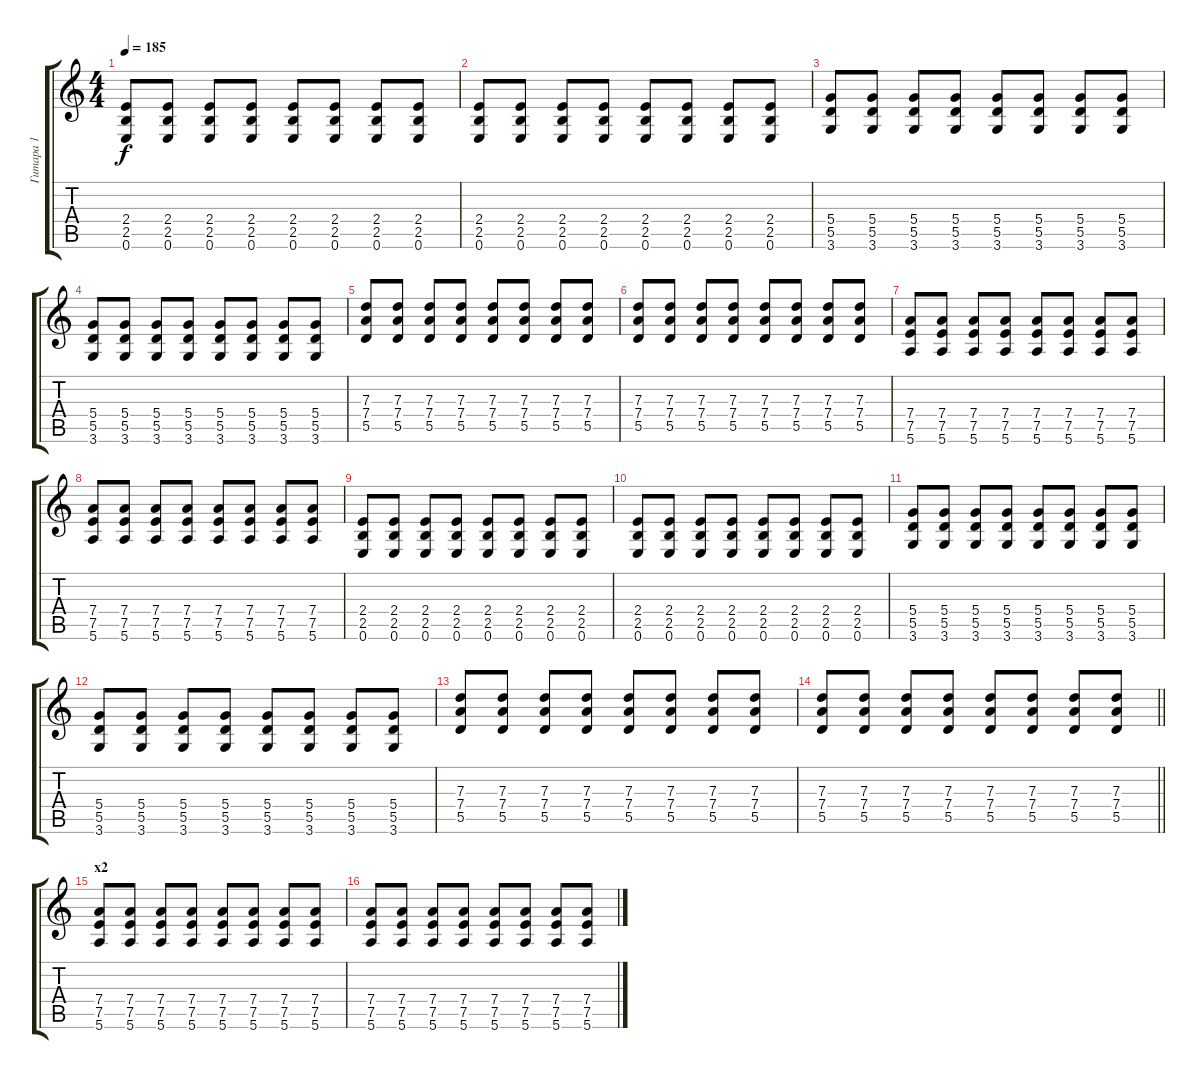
\track ("Гитара 1" "Гитара 1") {instrument distortionguitar}
\staff {score tabs}
\tuning (E4 B3 G3 D3 A2 E2) {hide}
\ts (4 4)
\tempo 185
\clef g2
\ks c
(2.4 2.5 0.6).8{dy f} (2.4 2.5 0.6).8 (2.4 2.5 0.6).8 (2.4 2.5 0.6).8 (2.4 2.5 0.6).8 (2.4 2.5 0.6).8 (2.4 2.5 0.6).8 (2.4 2.5 0.6).8 |
(2.4 2.5 0.6).8 (2.4 2.5 0.6).8 (2.4 2.5 0.6).8 (2.4 2.5 0.6).8 (2.4 2.5 0.6).8 (2.4 2.5 0.6).8 (2.4 2.5 0.6).8 (2.4 2.5 0.6).8 |
(5.4 5.5 3.6).8 (5.4 5.5 3.6).8 (5.4 5.5 3.6).8 (5.4 5.5 3.6).8 (5.4 5.5 3.6).8 (5.4 5.5 3.6).8 (5.4 5.5 3.6).8 (5.4 5.5 3.6).8 |
(5.4 5.5 3.6).8 (5.4 5.5 3.6).8 (5.4 5.5 3.6).8 (5.4 5.5 3.6).8 (5.4 5.5 3.6).8 (5.4 5.5 3.6).8 (5.4 5.5 3.6).8 (5.4 5.5 3.6).8 |
(7.3 7.4 5.5).8 (7.3 7.4 5.5).8 (7.3 7.4 5.5).8 (7.3 7.4 5.5).8 (7.3 7.4 5.5).8 (7.3 7.4 5.5).8 (7.3 7.4 5.5).8 (7.3 7.4 5.5).8 |
(7.3 7.4 5.5).8 (7.3 7.4 5.5).8 (7.3 7.4 5.5).8 (7.3 7.4 5.5).8 (7.3 7.4 5.5).8 (7.3 7.4 5.5).8 (7.3 7.4 5.5).8 (7.3 7.4 5.5).8 |
(7.4 7.5 5.6).8 (7.4 7.5 5.6).8 (7.4 7.5 5.6).8 (7.4 7.5 5.6).8 (7.4 7.5 5.6).8 (7.4 7.5 5.6).8 (7.4 7.5 5.6).8 (7.4 7.5 5.6).8 |
(7.4 7.5 5.6).8 (7.4 7.5 5.6).8 (7.4 7.5 5.6).8 (7.4 7.5 5.6).8 (7.4 7.5 5.6).8 (7.4 7.5 5.6).8 (7.4 7.5 5.6).8 (7.4 7.5 5.6).8 |
(2.4 2.5 0.6).8 (2.4 2.5 0.6).8 (2.4 2.5 0.6).8 (2.4 2.5 0.6).8 (2.4 2.5 0.6).8 (2.4 2.5 0.6).8 (2.4 2.5 0.6).8 (2.4 2.5 0.6).8 |
(2.4 2.5 0.6).8 (2.4 2.5 0.6).8 (2.4 2.5 0.6).8 (2.4 2.5 0.6).8 (2.4 2.5 0.6).8 (2.4 2.5 0.6).8 (2.4 2.5 0.6).8 (2.4 2.5 0.6).8 |
(5.4 5.5 3.6).8 (5.4 5.5 3.6).8 (5.4 5.5 3.6).8 (5.4 5.5 3.6).8 (5.4 5.5 3.6).8 (5.4 5.5 3.6).8 (5.4 5.5 3.6).8 (5.4 5.5 3.6).8 |
(5.4 5.5 3.6).8 (5.4 5.5 3.6).8 (5.4 5.5 3.6).8 (5.4 5.5 3.6).8 (5.4 5.5 3.6).8 (5.4 5.5 3.6).8 (5.4 5.5 3.6).8 (5.4 5.5 3.6).8 |
(7.3 7.4 5.5).8 (7.3 7.4 5.5).8 (7.3 7.4 5.5).8 (7.3 7.4 5.5).8 (7.3 7.4 5.5).8 (7.3 7.4 5.5).8 (7.3 7.4 5.5).8 (7.3 7.4 5.5).8 |
\barLineRight lightlight
(7.3 7.4 5.5).8 (7.3 7.4 5.5).8 (7.3 7.4 5.5).8 (7.3 7.4 5.5).8 (7.3 7.4 5.5).8 (7.3 7.4 5.5).8 (7.3 7.4 5.5).8 (7.3 7.4 5.5).8 |
\section ("" "х2")
(7.4 7.5 5.6).8 (7.4 7.5 5.6).8 (7.4 7.5 5.6).8 (7.4 7.5 5.6).8 (7.4 7.5 5.6).8 (7.4 7.5 5.6).8 (7.4 7.5 5.6).8 (7.4 7.5 5.6).8 |
(7.4 7.5 5.6).8 (7.4 7.5 5.6).8 (7.4 7.5 5.6).8 (7.4 7.5 5.6).8 (7.4 7.5 5.6).8 (7.4 7.5 5.6).8 (7.4 7.5 5.6).8 (7.4 7.5 5.6).8
